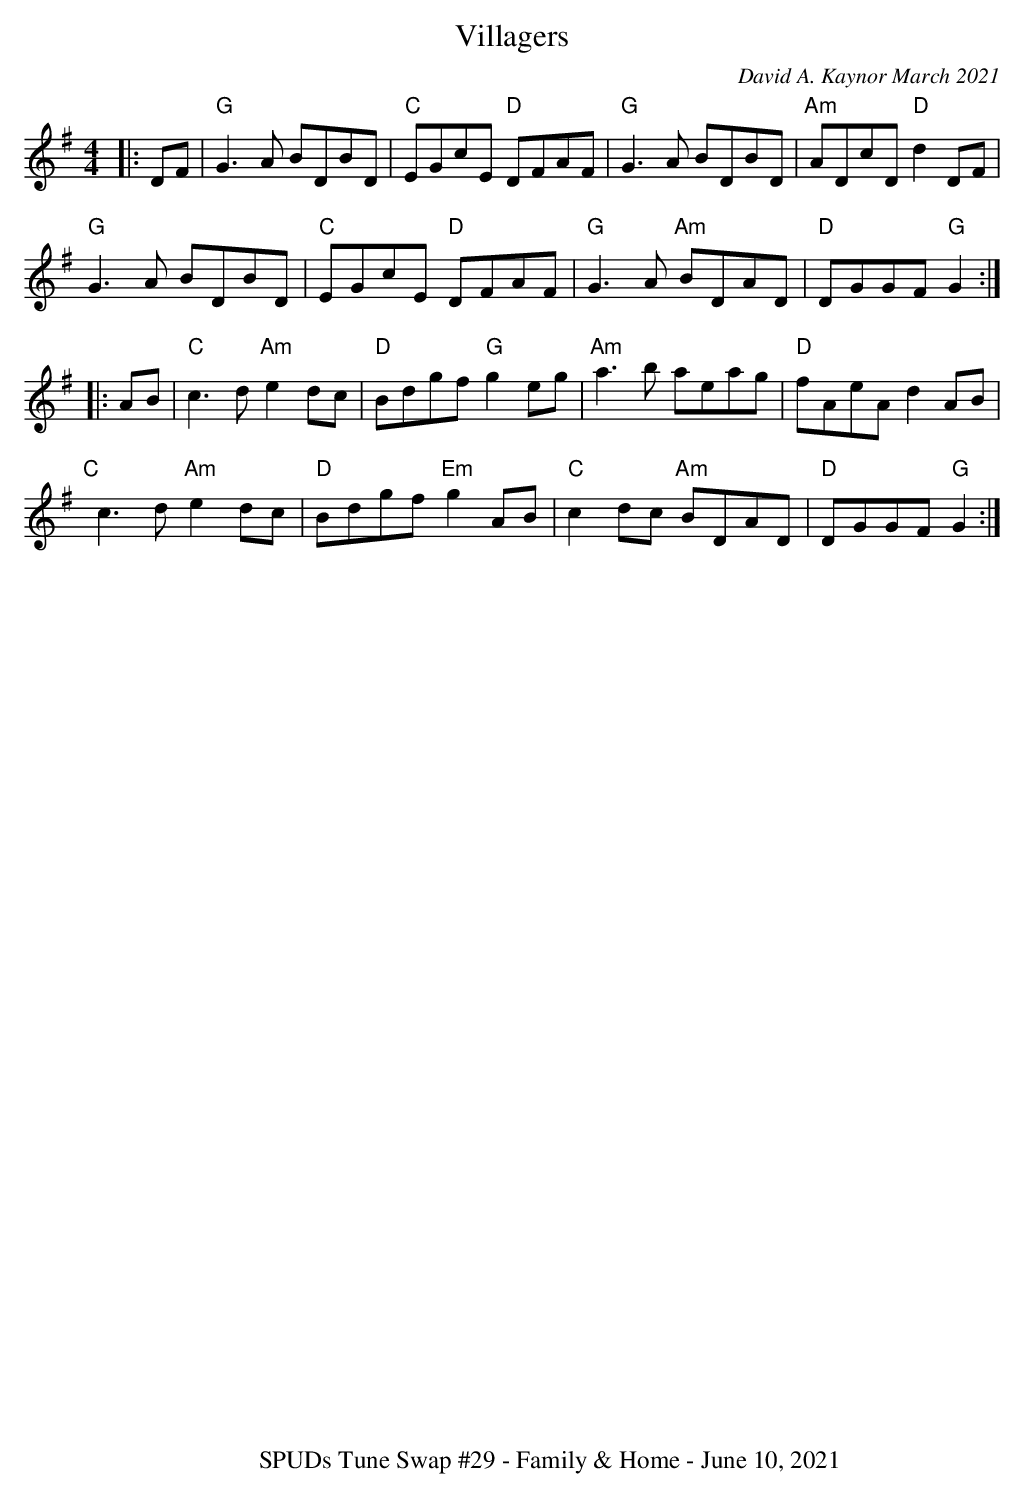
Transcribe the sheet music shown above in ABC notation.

X:1
T:Villagers
C:David A. Kaynor March 2021
M:4/4
L:1/8
K:G
|: DF   | "G"G3A  BDBD  | "C"EGcE "D" DFAF | \
"G"G3A  BDBD  | "Am"ADcD "D" d2DF      |
"G"G3A  BDBD | "C" EGcE "D"DFAF  | \
"G"G3A "Am" BDAD  | "D"DGGF "G" G2  :|
|: AB | "C"c3d  "Am" e2dc   | "D"Bdgf "G" g2eg  | \
"Am"a3b aeag  | "D"fAeA d2AB|
"C"yc3d "Am"e2dc|"D"Bdgf  "Em"g2AB|\
"C" c2dc "Am"BDAD|"D"DGGF "G" G2:|
